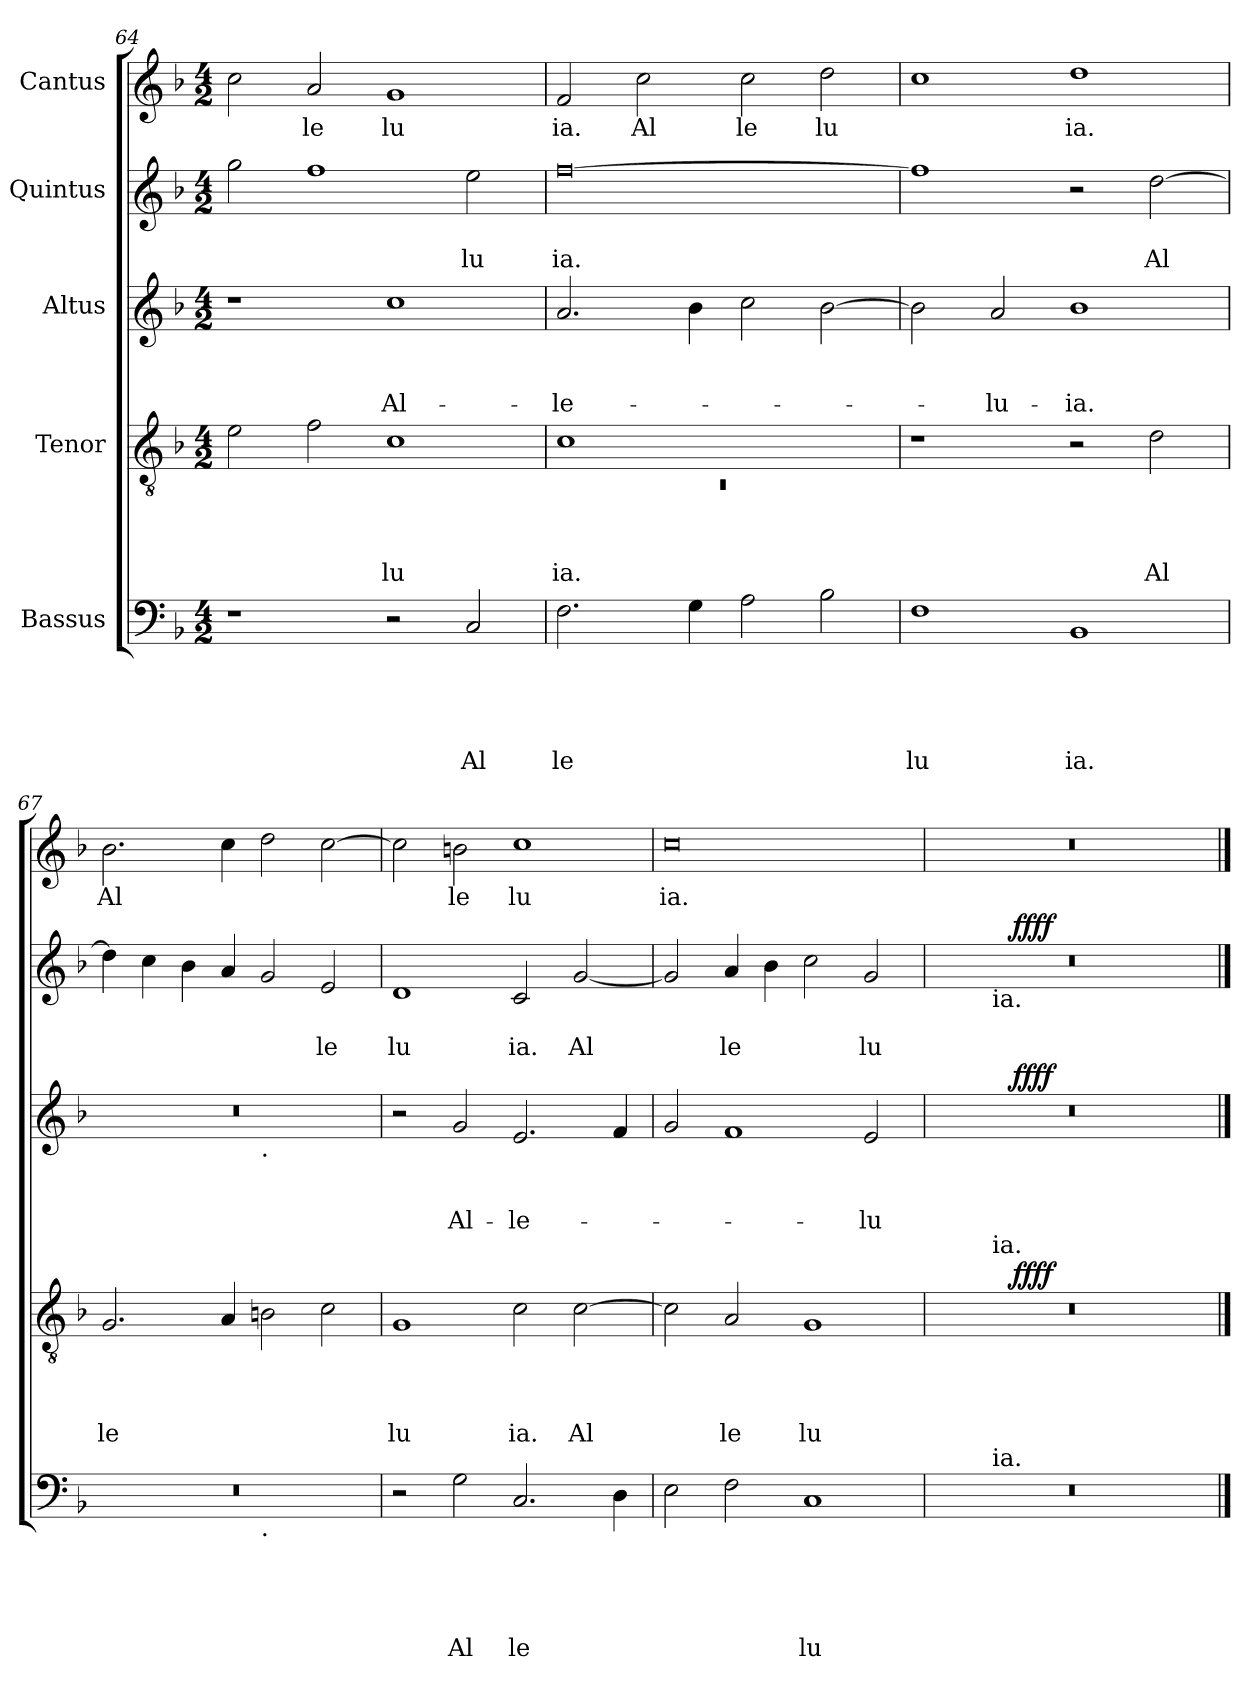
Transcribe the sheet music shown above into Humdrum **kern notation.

**kern	**text	**text	**text	**text	**text	**kern	**text	**text	**text	**text	**dynam	**kern	**text	**text	**text	**dynam	**kern	**text	**text	**dynam	**kern	**text
*part5	*part5	*part5	*part5	*part5	*part5	*part4	*part4	*part4	*part4	*part4	*part4	*part3	*part3	*part3	*part3	*part3	*part2	*part2	*part2	*part2	*part1	*part1
*staff5	*staff5	*staff5	*staff5	*staff5	*staff5	*staff4	*staff4	*staff4	*staff4	*staff4	*staff4	*staff3	*staff3	*staff3	*staff3	*staff3	*staff2	*staff2	*staff2	*staff2	*staff1	*staff1
*I"Bassus	*	*	*	*	*	*I"Tenor	*	*	*	*	*	*I"Altus	*	*	*	*	*I"Quintus	*	*	*	*I"Cantus	*
!!LO:PB:g=z
*clefF4	*	*	*	*	*	*clefGv2	*	*	*	*	*	*clefG2	*	*	*	*	*clefG2	*	*	*	*clefG2	*
*k[b-]	*	*	*	*	*	*k[b-]	*	*	*	*	*	*k[b-]	*	*	*	*	*k[b-]	*	*	*	*k[b-]	*
*F:	*	*	*	*	*	*F:	*	*	*	*	*	*F:	*	*	*	*	*F:	*	*	*	*F:	*
*M4/2	*	*	*	*	*	*M4/2	*	*	*	*	*	*M4/2	*	*	*	*	*M4/2	*	*	*	*M4/2	*
=64	=64	=64	=64	=64	=64	=64	=64	=64	=64	=64	=64	=64	=64	=64	=64	=64	=64	=64	=64	=64	=64	=64
1r	.	.	.	.	.	2e\	.	.	.	.	.	1r	.	.	.	.	2gg\	.	.	.	2cc\	.
!	!	!	!	!	!	!	!	!	!	!	!	!	!	!	!	!	!	!	!	!	!	!LO:LY:b
.	.	.	.	.	.	2f\	.	.	.	.	.	.	.	.	.	.	1ff	.	.	.	2a/	le
!	!	!	!	!	!	!	!	!	!	!LO:LY:b	!	!	!	!	!LO:LY:b	!	!	!	!	!	!	!LO:LY:b
2r	.	.	.	.	.	1c	.	.	.	lu	.	1cc	.	.	Al-	.	.	.	.	.	1g	lu
!	!	!	!	!	!LO:LY:b	!	!	!	!	!	!	!	!	!	!	!	!	!	!LO:LY:b	!	!	!
2C/	.	.	.	.	Al	.	.	.	.	.	.	.	.	.	.	.	2ee\	.	lu	.	.	.
=65	=65	=65	=65	=65	=65	=65	=65	=65	=65	=65	=65	=65	=65	=65	=65	=65	=65	=65	=65	=65	=65	=65
*	*	*	*	*	*	*^	*	*	*	*	*	*	*	*	*	*	*	*	*	*	*	*
!	!	!	!	!	!LO:LY:b	!	!LO:N:vis=1	!	!	!	!LO:LY:b	!	!	!	!	!LO:LY:b	!	!	!	!LO:LY:b	!	!	!LO:LY:b
2.F\	.	.	.	.	le	1c	0rC	.	.	.	ia.	.	2.a/	.	.	-le-	.	[>0ff	.	ia.	.	2f/	ia.
!	!	!	!	!	!	!	!	!	!	!	!	!	!	!	!	!	!	!	!	!	!	!	!LO:LY:b
.	.	.	.	.	.	.	.	.	.	.	.	.	.	.	.	.	.	.	.	.	.	2cc\	Al
4G\	.	.	.	.	.	.	.	.	.	.	.	.	4b-\	.	.	.	.	.	.	.	.	.	.
!	!	!	!	!	!	!	!	!	!	!	!	!	!	!	!	!	!	!	!	!	!	!	!LO:LY:b
2A\	.	.	.	.	.	1ryy	.	.	.	.	.	.	2cc\	.	.	.	.	.	.	.	.	2cc\	le
!	!	!	!	!	!	!	!	!	!	!	!	!	!	!	!	!	!	!	!	!	!	!	!LO:LY:b
2B-\	.	.	.	.	.	.	.	.	.	.	.	.	[>2b-\	.	.	.	.	.	.	.	.	2dd\	lu
*	*	*	*	*	*	*v	*v	*	*	*	*	*	*	*	*	*	*	*	*	*	*	*	*
=66	=66	=66	=66	=66	=66	=66	=66	=66	=66	=66	=66	=66	=66	=66	=66	=66	=66	=66	=66	=66	=66	=66
!	!	!	!	!	!LO:LY:b	!	!	!	!	!	!	!	!	!	!	!	!	!	!	!	!	!
1F	.	.	.	.	lu	1r	.	.	.	.	.	2b-\]	.	.	.	.	1ff]	.	.	.	1cc	.
!	!	!	!	!	!	!	!	!	!	!	!	!	!	!	!LO:LY:b	!	!	!	!	!	!	!
.	.	.	.	.	.	.	.	.	.	.	.	2a/	.	.	-lu-	.	.	.	.	.	.	.
!	!	!	!	!	!LO:LY:b	!	!	!	!	!	!	!	!	!	!LO:LY:b	!	!	!	!	!	!	!LO:LY:b
1BB-	.	.	.	.	ia.	2r	.	.	.	.	.	1b-	.	.	-ia.	.	2r	.	.	.	1dd>	ia.
!	!	!	!	!	!	!	!	!	!	!LO:LY:b	!	!	!	!	!	!	!	!	!LO:LY:b	!	!	!
.	.	.	.	.	.	2d\	.	.	.	Al	.	.	.	.	.	.	[>2dd\	.	Al	.	.	.
=67	=67	=67	=67	=67	=67	=67	=67	=67	=67	=67	=67	=67	=67	=67	=67	=67	=67	=67	=67	=67	=67	=67
!	!	!	!	!	!	!	!	!	!	!LO:LY:b	!	!	!	!	!	!	!	!	!	!	!	!LO:LY:b
*^	*	*	*	*	*	*	*	*	*	*	*	*^	*	*	*	*	*	*	*	*	*	*
0r	1ryy	.	.	.	.	.	2.G/	.	.	.	le	.	0r	1ryy	.	.	.	.	4dd\]	.	.	.	2.b-\	Al
.	.	.	.	.	.	.	.	.	.	.	.	.	.	.	.	.	.	.	4cc\	.	.	.	.	.
.	.	.	.	.	.	.	.	.	.	.	.	.	.	.	.	.	.	.	4b-\	.	.	.	.	.
.	.	.	.	.	.	.	4A/	.	.	.	.	.	.	.	.	.	.	.	4a/	.	.	.	4cc\	.
!	!	!	!	!	!	!	!	!	!	!	!	!	!	!LO:TX:b:t=.	!	!	!	!	!	!	!	!	!	!
!	!LO:TX:b:t=.	!	!	!	!	!	!	!	!	!	!	!	!	!	!	!	!	!	!	!	!	!	!	!
.	1ryy	.	.	.	.	.	2Bn\	.	.	.	.	.	.	1ryy	.	.	.	.	2g/	.	.	.	2dd\	.
!	!	!	!	!	!	!	!	!	!	!	!	!	!	!	!	!	!	!	!	!	!LO:LY:b	!	!	!
.	.	.	.	.	.	.	2c\	.	.	.	.	.	.	.	.	.	.	.	2e/	.	le	.	[>2cc\	.
=68	=68	=68	=68	=68	=68	=68	=68	=68	=68	=68	=68	=68	=68	=68	=68	=68	=68	=68	=68	=68	=68	=68	=68	=68
!	!	!	!	!	!	!	!	!	!	!	!LO:LY:b	!	!	!	!	!	!	!	!	!	!LO:LY:b	!	!	!
*v	*v	*	*	*	*	*	*	*	*	*	*	*	*v	*v	*	*	*	*	*	*	*	*	*	*
2r	.	.	.	.	.	1G	.	.	.	lu	.	2r	.	.	.	.	1d	.	lu	.	2cc\]	.
!	!	!	!	!	!LO:LY:b	!	!	!	!	!	!	!	!	!	!LO:LY:b	!	!	!	!	!	!	!LO:LY:b
2G\	.	.	.	.	Al	.	.	.	.	.	.	2g/	.	.	Al-	.	.	.	.	.	2b\	le
!	!	!	!	!	!LO:LY:b	!	!	!	!	!LO:LY:b	!	!	!	!	!LO:LY:b	!	!	!	!LO:LY:b	!	!	!LO:LY:b
2.C/	.	.	.	.	le	2c\	.	.	.	ia.	.	2.e/	.	.	-le-	.	2c/	.	ia.	.	1cc	lu
!	!	!	!	!	!	!	!	!	!	!LO:LY:b	!	!	!	!	!	!	!	!	!LO:LY:b	!	!	!
.	.	.	.	.	.	[>2c\	.	.	.	Al	.	.	.	.	.	.	[<2g/	.	Al	.	.	.
4D\	.	.	.	.	.	.	.	.	.	.	.	4f/	.	.	.	.	.	.	.	.	.	.
=69	=69	=69	=69	=69	=69	=69	=69	=69	=69	=69	=69	=69	=69	=69	=69	=69	=69	=69	=69	=69	=69	=69
!	!	!	!	!	!	!	!	!	!	!	!	!	!	!	!	!	!	!	!	!	!	!LO:LY:b
2E\	.	.	.	.	.	2c\]	.	.	.	.	.	2g/	.	.	.	.	2g/]	.	.	.	0cc	ia.
!	!	!	!	!	!	!	!	!	!	!LO:LY:b	!	!	!	!	!	!	!	!	!LO:LY:b	!	!	!
2F\	.	.	.	.	.	2A/	.	.	.	le	.	1f	.	.	.	.	4a/	.	le	.	.	.
.	.	.	.	.	.	.	.	.	.	.	.	.	.	.	.	.	4b-\	.	.	.	.	.
!	!	!	!	!	!LO:LY:b	!	!	!	!	!LO:LY:b	!	!	!	!	!	!	!	!	!	!	!	!
1C	.	.	.	.	lu	1G	.	.	.	lu	.	.	.	.	.	.	2cc\	.	.	.	.	.
!	!	!	!	!	!	!	!	!	!	!	!	!	!	!	!LO:LY:b	!	!	!	!LO:LY:b	!	!	!
.	.	.	.	.	.	.	.	.	.	.	.	2e/	.	.	-lu-	.	2g/	.	lu	.	.	.
=70	=70	=70	=70	=70	=70	=70	=70	=70	=70	=70	=70	=70	=70	=70	=70	=70	=70	=70	=70	=70	=70	=70
*^	*	*	*	*	*	*^	*	*	*	*	*	*^	*	*	*	*	*^	*	*	*	*	*
*	*	*	*	*	*	*	*	*^	*	*	*	*	*	*	*	*	*	*	*	*	*^	*	*	*	*	*
0r	4ryy	.	.	.	.	.	0r	4ryy	4ryy	.	.	.	.	.	0r	4ryy	.	.	.	.	0r	4ryy	4ryy	.	.	.	0r	.
.	16.ryy	.	.	.	.	.	.	8ryy	16.ryy	.	.	.	.	.	.	8ryy	.	.	.	.	.	8ryy	16.ryy	.	.	.	.	.
!	!	!	!	!	!	!	!	!	!	!	!	!	!	!	!	!	!	!	!	!	!	!	!LO:TX:b:t=ia.	!	!	!	!	!
!	!	!	!	!	!	!	!	!	!LO:TX:a:t=ia.	!	!	!	!	!	!	!	!	!	!	!	!	!	!	!	!	!	!	!
!	!LO:TX:a:t=ia.	!	!	!	!	!	!	!	!	!	!	!	!	!	!	!	!	!	!	!	!	!	!	!	!	!	!	!
.	1ryy	.	.	.	.	.	.	.	1ryy	.	.	.	.	.	.	.	.	.	.	.	.	.	1ryy	.	.	.	.	.
.	.	.	.	.	.	.	.	32ryy	.	.	.	.	.	.	.	32ryy	.	.	.	.	.	32ryy	.	.	.	.	.	.
!	!	!	!	!	!	!	!	!	!	!	!	!	!	!LO:DY:b	!	!	!	!	!	!LO:DY:b	!	!	!	!	!	!LO:DY:b	!	!
.	.	.	.	.	.	.	.	1ryy	.	.	.	.	.	ffff	.	1ryy	.	.	.	ffff	.	1ryy	.	.	.	ffff	.	.
.	2ryy	.	.	.	.	.	.	.	2ryy	.	.	.	.	.	.	.	.	.	.	.	.	.	2ryy	.	.	.	.	.
.	.	.	.	.	.	.	.	2ryy	.	.	.	.	.	.	.	2ryy	.	.	.	.	.	2ryy	.	.	.	.	.	.
.	8ryy	.	.	.	.	.	.	.	8ryy	.	.	.	.	.	.	.	.	.	.	.	.	.	8ryy	.	.	.	.	.
.	.	.	.	.	.	.	.	16.ryy	.	.	.	.	.	.	.	16.ryy	.	.	.	.	.	16.ryy	.	.	.	.	.	.
.	32ryy	.	.	.	.	.	.	.	32ryy	.	.	.	.	.	.	.	.	.	.	.	.	.	32ryy	.	.	.	.	.
*v	*v	*	*	*	*	*	*	*	*	*	*	*	*	*	*v	*v	*	*	*	*	*v	*v	*v	*	*	*	*	*
*	*	*	*	*	*	*v	*v	*v	*	*	*	*	*	*	*	*	*	*	*	*	*	*	*	*
==	==	==	==	==	==	==	==	==	==	==	==	==	==	==	==	==	==	==	==	==	==	==
*-	*-	*-	*-	*-	*-	*-	*-	*-	*-	*-	*-	*-	*-	*-	*-	*-	*-	*-	*-	*-	*-	*-
